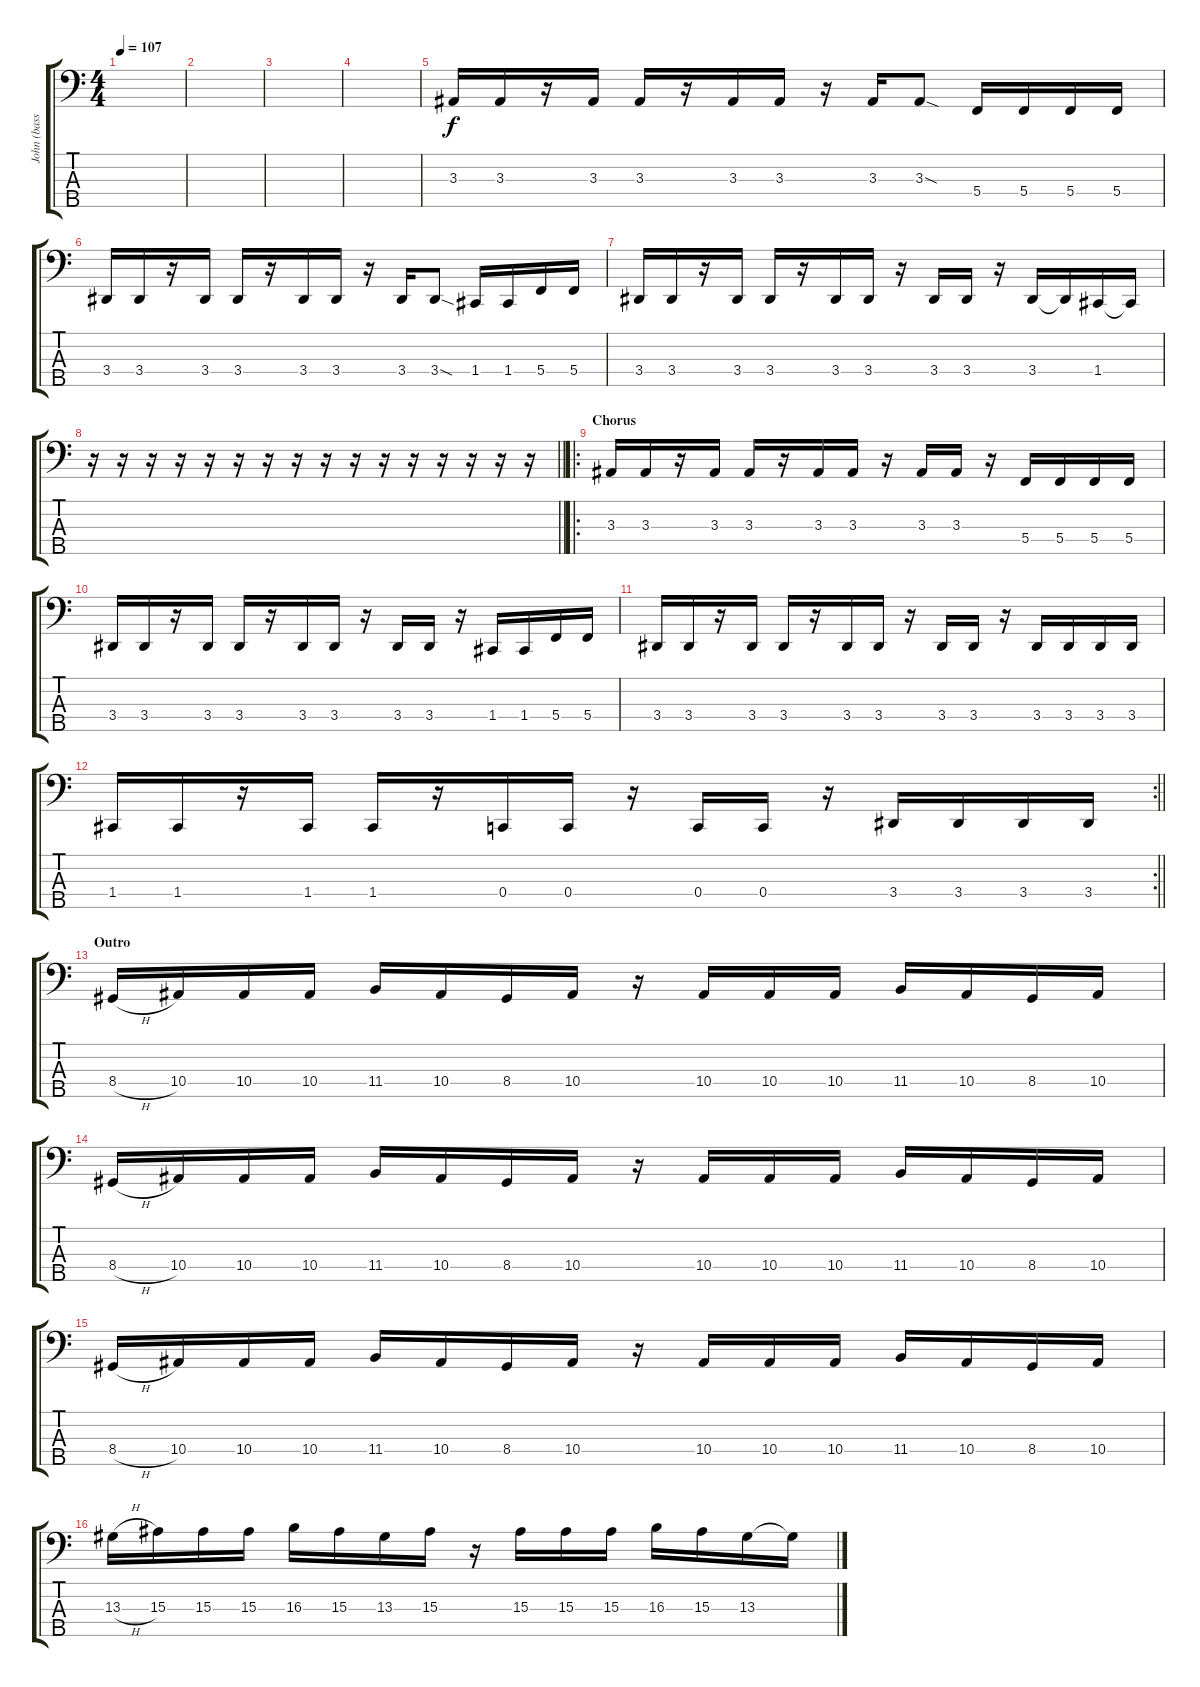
\track ("John (bass)" "John (bass") {instrument electricbassfinger}
\staff {score tabs}
\tuning (F2 C2 G1 C1 A0) {hide}
\ts (4 4)
\tempo 107
\clef f4
\ks c
|
|
|
|
3.3.16 3.3.16 r.16 3.3.16 3.3.16 r.16 3.3.16 3.3.16 r.16 3.3.16 3.3{sod}.8 5.4.16 5.4.16 5.4.16 5.4.16 |
3.4.16 3.4.16 r.16 3.4.16 3.4.16 r.16 3.4.16 3.4.16 r.16 3.4.16 3.4{sod}.8 1.4.16 1.4.16 5.4.16 5.4.16 |
3.4.16 3.4.16 r.16 3.4.16 3.4.16 r.16 3.4.16 3.4.16 r.16 3.4.16 3.4.16 r.16 3.4.16 3.4{t}.16 1.4.16 1.4{t}.16 |
\barLineRight lightlight
r.16 r.16 r.16 r.16 r.16 r.16 r.16 r.16 r.16 r.16 r.16 r.16 r.16 r.16 r.16 r.16 |
\ro
\section ("" "Chorus ")
3.3.16 3.3.16 r.16 3.3.16 3.3.16 r.16 3.3.16 3.3.16 r.16 3.3.16 3.3.16 r.16 5.4.16 5.4.16 5.4.16 5.4.16 |
3.4.16 3.4.16 r.16 3.4.16 3.4.16 r.16 3.4.16 3.4.16 r.16 3.4.16 3.4.16 r.16 1.4.16 1.4.16 5.4.16 5.4.16 |
3.4.16 3.4.16 r.16 3.4.16 3.4.16 r.16 3.4.16 3.4.16 r.16 3.4.16 3.4.16 r.16 3.4.16 3.4.16 3.4.16 3.4.16 |
\rc 2
\barLineRight lightlight
1.4.16 1.4.16 r.16 1.4.16 1.4.16 r.16 0.4.16 0.4.16 r.16 0.4.16 0.4.16 r.16 3.4.16 3.4.16 3.4.16 3.4.16 |
\section ("" "Outro")
8.4{h}.16 10.4.16 10.4.16 10.4.16 11.4.16 10.4.16 8.4.16 10.4.16 r.16 10.4.16 10.4.16 10.4.16 11.4.16 10.4.16 8.4.16 10.4.16 |
8.4{h}.16 10.4.16 10.4.16 10.4.16 11.4.16 10.4.16 8.4.16 10.4.16 r.16 10.4.16 10.4.16 10.4.16 11.4.16 10.4.16 8.4.16 10.4.16 |
8.4{h}.16 10.4.16 10.4.16 10.4.16 11.4.16 10.4.16 8.4.16 10.4.16 r.16 10.4.16 10.4.16 10.4.16 11.4.16 10.4.16 8.4.16 10.4.16 |
13.3{h}.16 15.3.16 15.3.16 15.3.16 16.3.16 15.3.16 13.3.16 15.3.16 r.16 15.3.16 15.3.16 15.3.16 16.3.16 15.3.16 13.3.16 13.3{t}.16
